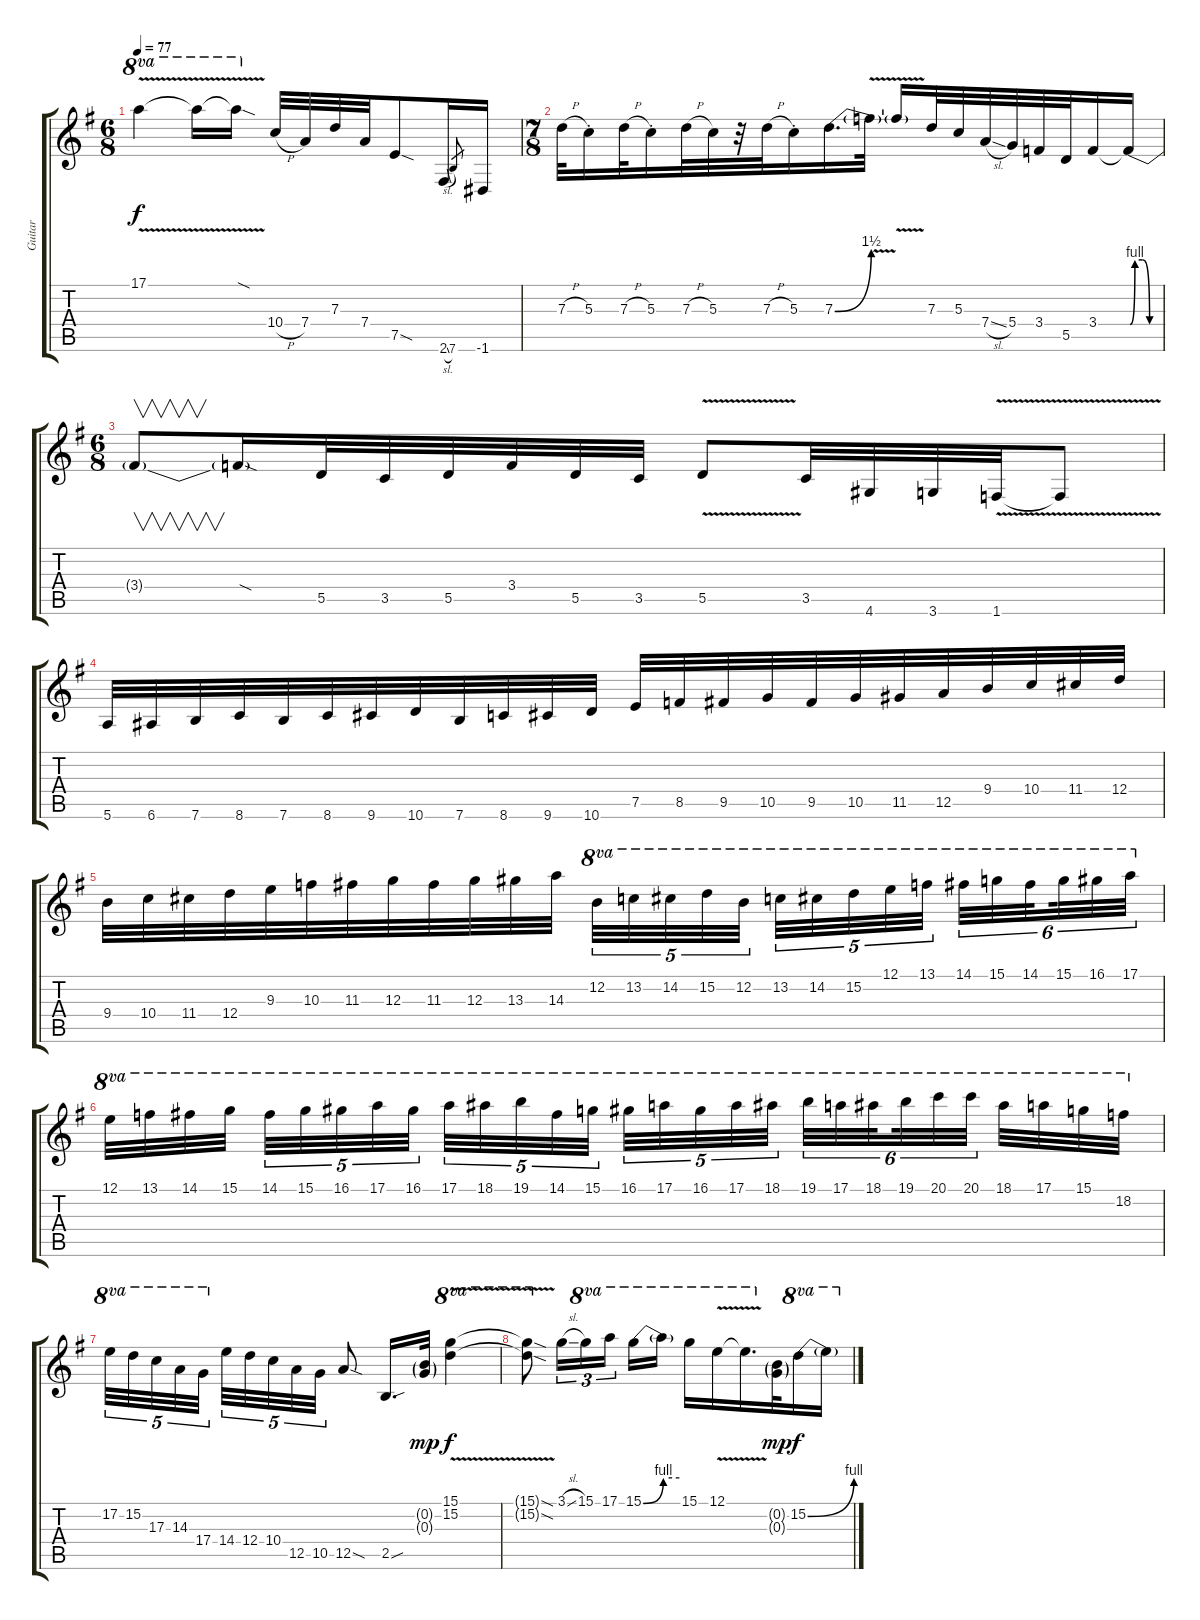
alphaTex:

\track ("Guitar" "Guitar") {instrument distortionguitar}
\staff {score tabs}
\tuning (E4 B3 G3 D3 A2 E2) {hide}
\ts (6 8)
\tempo 77
\clef g2
\ks g
17.1{v}.4{ot 8va dy f} 17.1{v t}.16{ot 8va} 17.1{sod t}.16{ot 8va} 10.4{h}.32 7.4.32 7.3.32 7.4.32 7.5{sod}.8 2.6{sl}.16 7.6.8{gr} -1.6.16 |
\ts (7 8)
7.3{h}.32 5.3{st}.16 7.3{h}.32 5.3{st}.16 7.3{h}.32 5.3.32 r.32 7.3{h}.32 5.3{st}.16 7.3{be (bend 0 0 60 6)}.16{d} 7.3{v t}.32 7.3{v t}.16 7.3.32 5.3.32 7.4{sl}.32 5.4.32 3.4.32 5.5.32 3.4.16 3.4{be (custom 0 0 10 4 25 4 40 0 60 0) t}.16 |
\ts (6 8)
3.4{t}.8{v} 3.4{sod t}.16 5.5.32 3.5.32 5.5.32 3.4.32 5.5.32 3.5.32 5.5{v}.8 3.5.32 4.6.32 3.6.32 1.6{v}.32 1.6{v t}.8 |
5.6.32 6.6.32 7.6.32 8.6.32 7.6.32 8.6.32 9.6.32 10.6.32 7.6.32 8.6.32 9.6.32 10.6.32 7.5.32 8.5.32 9.5.32 10.5.32 9.5.32 10.5.32 11.5.32 12.5.32 9.4.32 10.4.32 11.4.32 12.4.32 |
9.4.32 10.4.32 11.4.32 12.4.32 9.3.32 10.3.32 11.3.32 12.3.32 11.3.32 12.3.32 13.3.32 14.3.32 12.2.32{tu (5 4) ot 8va} 13.2.32{tu (5 4) ot 8va} 14.2.32{tu (5 4) ot 8va} 15.2.32{tu (5 4) ot 8va} 12.2.32{tu (5 4) ot 8va beam splitsecondary} 13.2.32{tu (5 4) ot 8va} 14.2.32{tu (5 4) ot 8va} 15.2.32{tu (5 4) ot 8va} 12.1.32{tu (5 4) ot 8va} 13.1.32{tu (5 4) ot 8va beam splitsecondary} 14.1.32{tu (6 4) ot 8va} 15.1.32{tu (6 4) ot 8va} 14.1.32{tu (6 4) ot 8va beam splitsecondary} 15.1.32{tu (6 4) ot 8va} 16.1.32{tu (6 4) ot 8va} 17.1.32{tu (6 4) ot 8va} |
12.1.32{ot 8va} 13.1.32{ot 8va} 14.1.32{ot 8va} 15.1.32{ot 8va beam splitsecondary} 14.1.32{tu (5 4) ot 8va} 15.1.32{tu (5 4) ot 8va} 16.1.32{tu (5 4) ot 8va} 17.1.32{tu (5 4) ot 8va} 16.1.32{tu (5 4) ot 8va beam splitsecondary} 17.1.32{tu (5 4) ot 8va} 18.1.32{tu (5 4) ot 8va} 19.1.32{tu (5 4) ot 8va} 14.1.32{tu (5 4) ot 8va} 15.1.32{tu (5 4) ot 8va} 16.1.32{tu (5 4) ot 8va} 17.1.32{tu (5 4) ot 8va} 16.1.32{tu (5 4) ot 8va} 17.1.32{tu (5 4) ot 8va} 18.1.32{tu (5 4) ot 8va beam splitsecondary} 19.1.32{tu (6 4) ot 8va} 17.1.32{tu (6 4) ot 8va} 18.1.32{tu (6 4) ot 8va beam splitsecondary} 19.1.32{tu (6 4) ot 8va} 20.1.32{tu (6 4) ot 8va} 20.1.32{tu (6 4) ot 8va beam splitsecondary} 18.1.32{ot 8va} 17.1.32{ot 8va} 15.1.32{ot 8va} 18.2.32{ot 8va} |
17.2.32{tu (5 4) ot 8va} 15.2.32{tu (5 4) ot 8va} 17.3.32{tu (5 4) ot 8va} 14.3.32{tu (5 4) ot 8va} 17.4.32{tu (5 4) ot 8va beam splitsecondary} 14.4.32{tu (5 4)} 12.4.32{tu (5 4)} 10.4.32{tu (5 4)} 12.5.32{tu (5 4)} 10.5.32{tu (5 4)} 12.5{sod}.8 2.5{sou}.16{d} (0.2{g} 0.3{g}).32{dy mp} (15.1{v} 15.2{v}).4{ot 8va dy f} |
(15.1{sod t} 15.2{sod t}).8{ot 8va} 3.1{sl}.16{tu (3 2)} 15.1.16{tu (3 2) ot 8va} 17.1.16{tu (3 2) ot 8va beam splitsecondary} 15.1{be (bend 0 0 60 4)}.16{ot 8va} 15.1{be (hold 0 4 60 4) t}.16{ot 8va} 15.1.16{ot 8va} 12.1{v}.16{ot 8va} 12.1{v t}.16{d ot 8va} (0.2{g} 0.3{g}).32{dy mp} 15.2{be (bend 0 0 60 4)}.16{ot 8va dy f} 15.2{t}.16{ot 8va}
